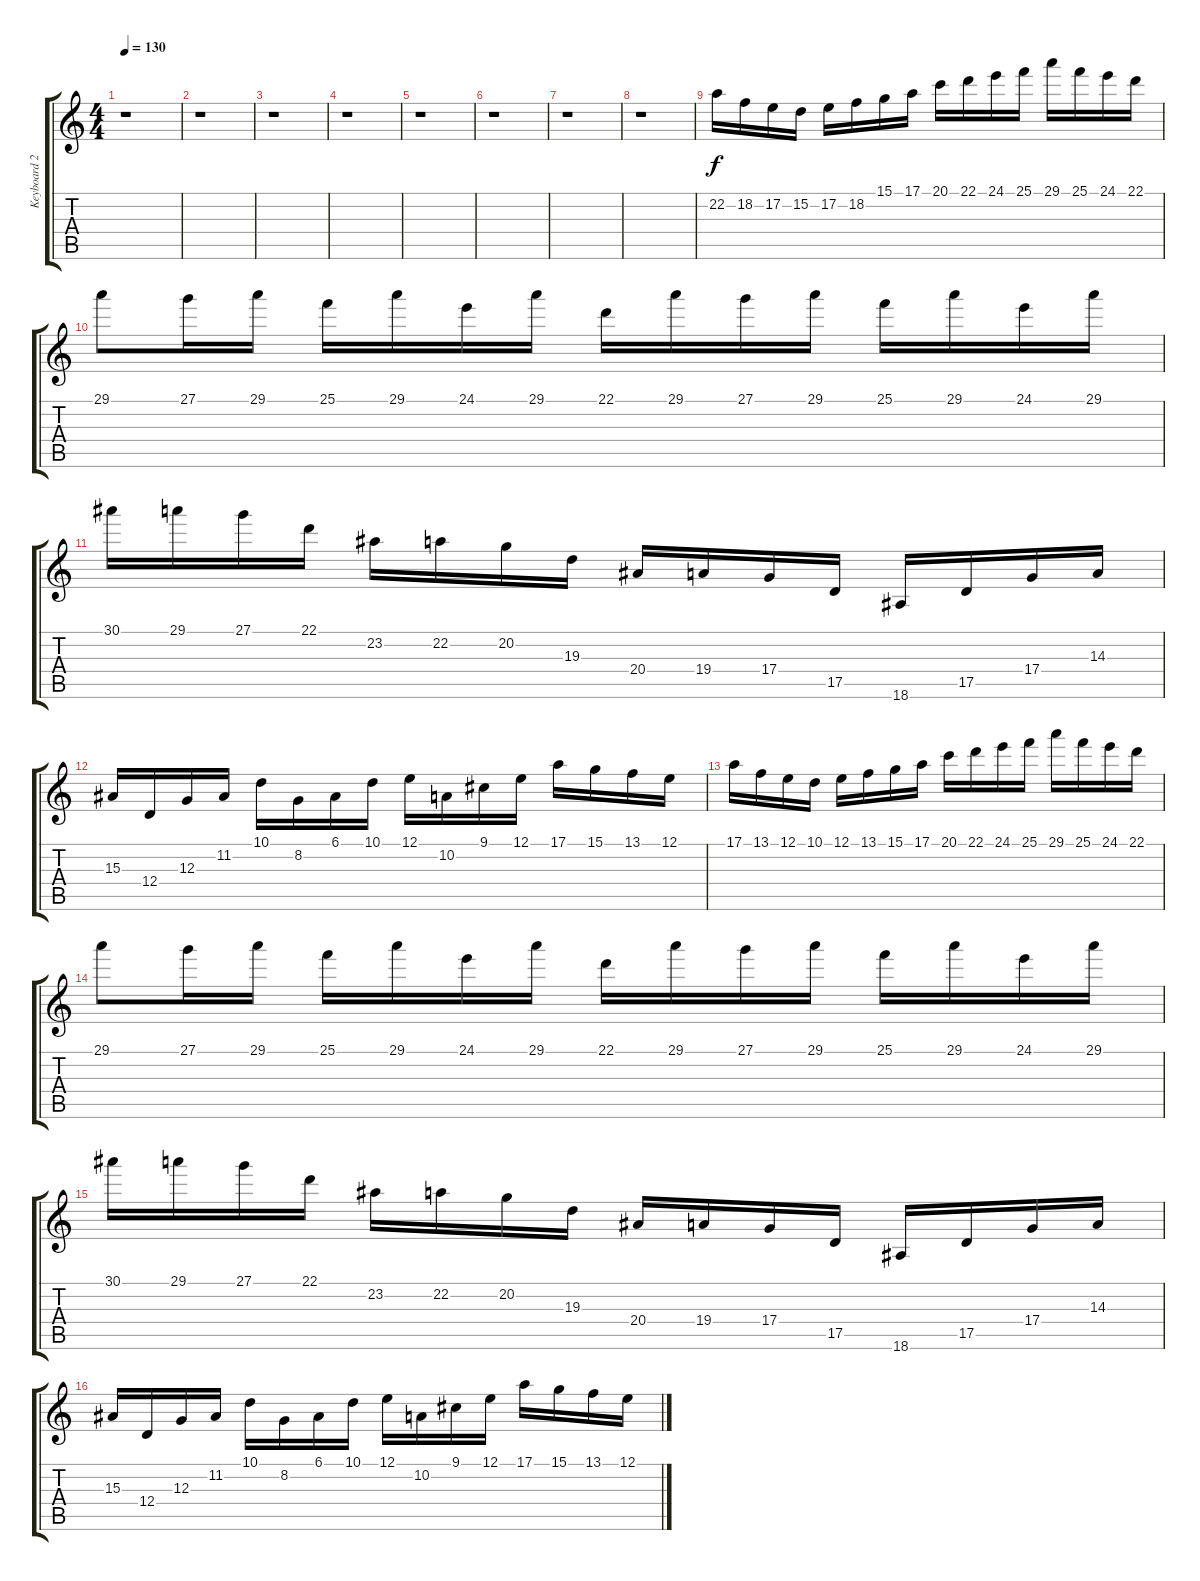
\track ("Keyboard 2." "Keyboard 2") {instrument choiraahs}
\staff {score tabs}
\tuning (E4 B3 G3 D3 A2 E2) {hide}
\ts (4 4)
\tempo 130
\clef g2
\ks c
r.1{dy f} |
r.1 |
r.1 |
r.1 |
r.1 |
r.1 |
r.1 |
r.1 |
22.2.16{instrument acousticgrandpiano} 18.2.16 17.2.16 15.2.16 17.2.16 18.2.16 15.1.16 17.1.16 20.1.16 22.1.16 24.1.16 25.1.16 29.1.16 25.1.16 24.1.16 22.1.16 |
29.1.8 27.1.16 29.1.16 25.1.16 29.1.16 24.1.16 29.1.16 22.1.16 29.1.16 27.1.16 29.1.16 25.1.16 29.1.16 24.1.16 29.1.16 |
30.1.16 29.1.16 27.1.16 22.1.16 23.2.16 22.2.16 20.2.16 19.3.16 20.4.16 19.4.16 17.4.16 17.5.16 18.6.16 17.5.16 17.4.16 14.3.16 |
15.3.16 12.4.16 12.3.16 11.2.16 10.1.16 8.2.16 6.1.16 10.1.16 12.1.16 10.2.16 9.1.16 12.1.16 17.1.16 15.1.16 13.1.16 12.1.16 |
17.1.16 13.1.16 12.1.16 10.1.16 12.1.16 13.1.16 15.1.16 17.1.16 20.1.16 22.1.16 24.1.16 25.1.16 29.1.16 25.1.16 24.1.16 22.1.16 |
29.1.8 27.1.16 29.1.16 25.1.16 29.1.16 24.1.16 29.1.16 22.1.16 29.1.16 27.1.16 29.1.16 25.1.16 29.1.16 24.1.16 29.1.16 |
30.1.16 29.1.16 27.1.16 22.1.16 23.2.16 22.2.16 20.2.16 19.3.16 20.4.16 19.4.16 17.4.16 17.5.16 18.6.16 17.5.16 17.4.16 14.3.16 |
15.3.16 12.4.16 12.3.16 11.2.16 10.1.16 8.2.16 6.1.16 10.1.16 12.1.16 10.2.16 9.1.16 12.1.16 17.1.16 15.1.16 13.1.16 12.1.16
